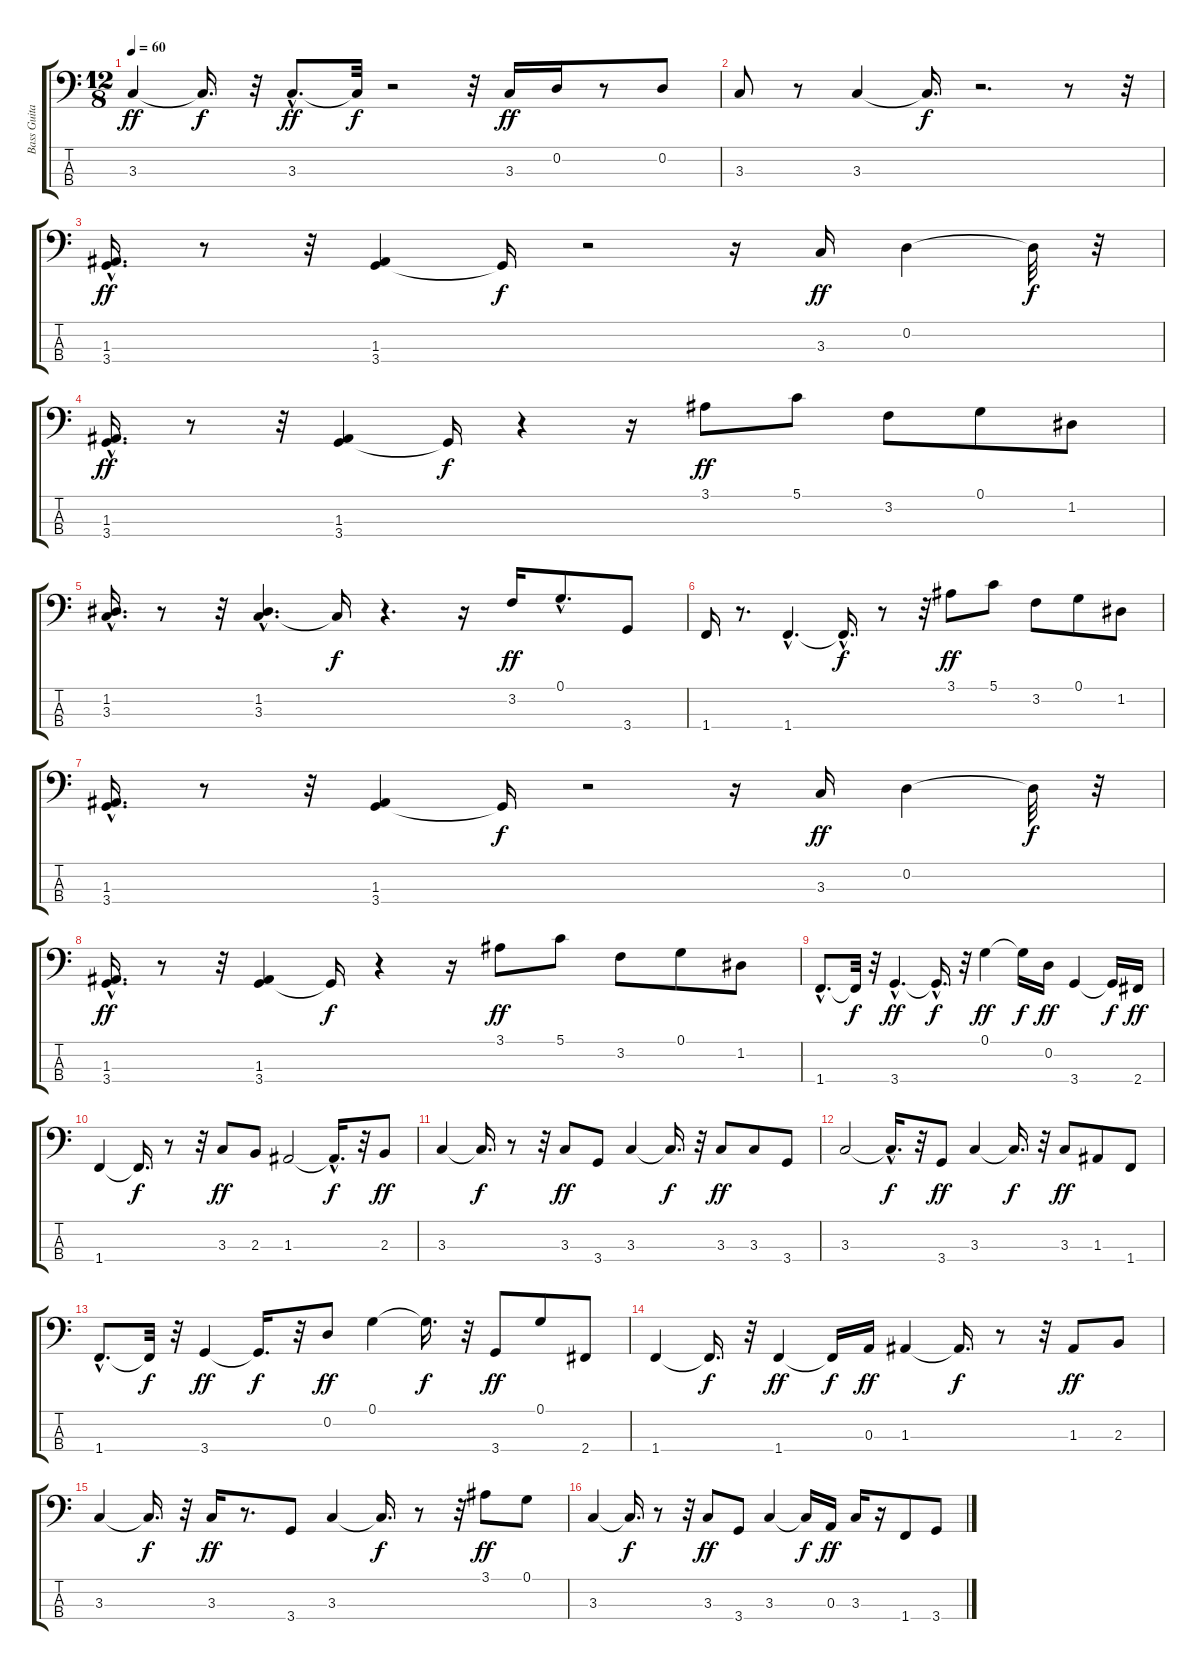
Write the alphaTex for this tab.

\track ("Bass Guitar" "Bass Guita") {instrument fretlessbass}
\staff {score tabs}
\tuning (G2 D2 A1 E1) {hide}
\ts (12 8)
\tempo 60
\clef f4
\ks c
3.3.4{dy ff} 3.3{t}.16{d dy f} r.32 3.3{hac}.8{d dy ff} 3.3{t}.32{dy f} r.2 r.32 3.3.16{dy ff} 0.2.16 r.8 0.2.8 |
3.3.8 r.8 3.3.4 3.3{t}.16{d dy f} r.2{d} r.8 r.32 |
(1.3 3.4{hac}).16{d dy ff} r.8 r.32 (1.3 3.4).4 3.4{t}.16{dy f} r.2 r.16 3.3.16{dy ff} 0.2.4 0.2{t}.32{dy f} r.32 |
(1.3 3.4{hac}).16{d dy ff} r.8 r.32 (1.3 3.4).4 3.4{t}.16{dy f} r.4 r.16 3.1.8{dy ff} 5.1.8 3.2.8 0.1.8 1.2.8 |
(1.2 3.3{hac}).16{d} r.8 r.32 (1.2 3.3{hac}).4{d} 3.3{t}.16{dy f} r.4{d} r.16 3.2.16{dy ff} 0.1{hac}.8{d} 3.4.8 |
1.4.16 r.8{d} 1.4{hac}.4{d} 1.4{hac t}.16{d dy f} r.8 r.32 3.1.8{dy ff} 5.1.8 3.2.8 0.1.8 1.2.8 |
(1.3 3.4{hac}).16{d} r.8 r.32 (1.3 3.4).4 3.4{t}.16{dy f} r.2 r.16 3.3.16{dy ff} 0.2.4 0.2{t}.32{dy f} r.32 |
(1.3 3.4{hac}).16{d dy ff} r.8 r.32 (1.3 3.4).4 3.4{t}.16{dy f} r.4 r.16 3.1.8{dy ff} 5.1.8 3.2.8 0.1.8 1.2.8 |
1.4{hac}.8{d} 1.4{t}.32{dy f} r.32 3.4{hac}.4{d dy ff} 3.4{hac t}.16{d dy f} r.32 0.1.4{dy ff} 0.1{t}.16{dy f} 0.2.16{dy ff} 3.4.4 3.4{t}.16{dy f} 2.4.16{dy ff} |
1.4.4 1.4{t}.16{d dy f} r.8 r.32 3.3.8{dy ff} 2.3.8 1.3.2 1.3{hac t}.16{d dy f} r.32 2.3.8{dy ff} |
3.3.4 3.3{t}.16{d dy f} r.8 r.32 3.3.8{dy ff} 3.4.8 3.3.4 3.3{t}.16{d dy f} r.32 3.3.8{dy ff} 3.3.8 3.4.8 |
3.3.2 3.3{hac t}.16{d dy f} r.32 3.4.8{dy ff} 3.3.4 3.3{t}.16{d dy f} r.32 3.3.8{dy ff} 1.3.8 1.4.8 |
1.4{hac}.8{d} 1.4{t}.32{dy f} r.32 3.4.4{dy ff} 3.4{t}.16{d dy f} r.32 0.2.8{dy ff} 0.1.4 0.1{t}.16{d dy f} r.32 3.4.8{dy ff} 0.1.8 2.4.8 |
1.4.4 1.4{t}.16{d dy f} r.32 1.4.4{dy ff} 1.4{t}.16{dy f} 0.3.16{dy ff} 1.3.4 1.3{t}.16{d dy f} r.8 r.32 1.3.8{dy ff} 2.3.8 |
3.3.4 3.3{t}.16{d dy f} r.32 3.3.16{dy ff} r.8{d} 3.4.8 3.3.4 3.3{t}.16{d dy f} r.8 r.32 3.1.8{dy ff} 0.1.8 |
3.3.4 3.3{t}.16{d dy f} r.8 r.32 3.3.8{dy ff} 3.4.8 3.3.4 3.3{t}.16{dy f} 0.3.16{dy ff} 3.3.16 r.16 1.4.8 3.4.8
